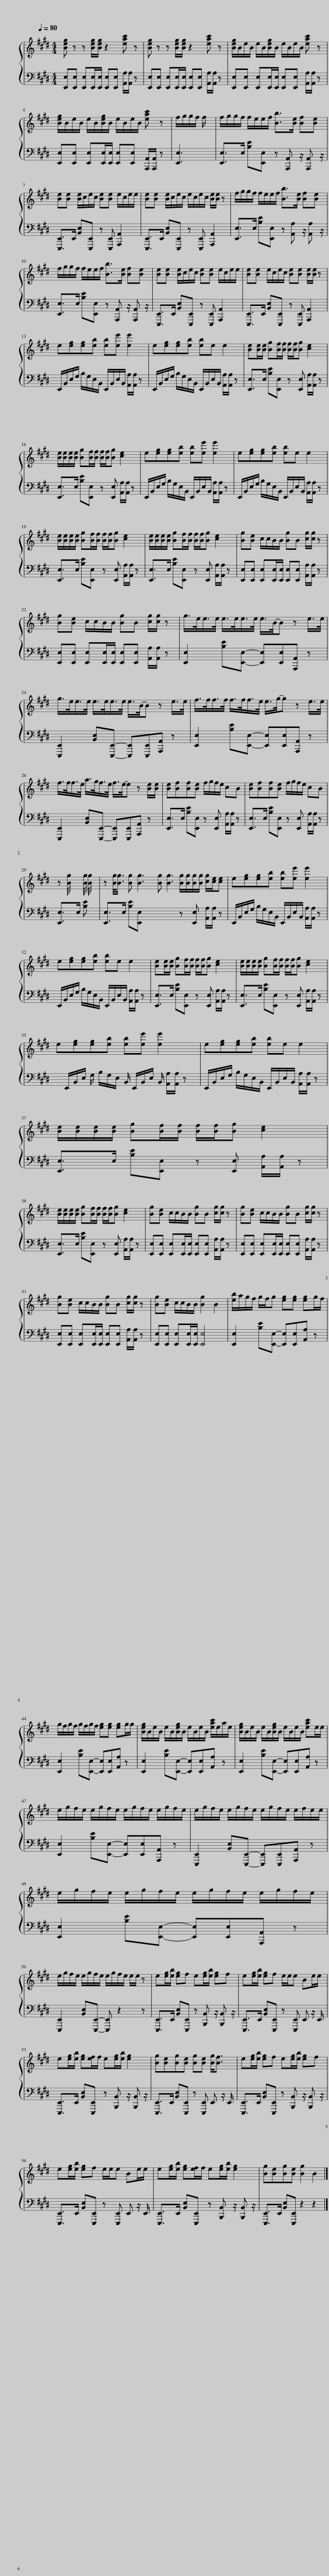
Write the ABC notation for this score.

X:1
%%score { 1 | 2 }
L:1/8
Q:1/4=80
M:4/4
I:linebreak $
K:E
V:1 treble
V:2 bass
V:1
 [Beg] z z [Beg]/[Beg]/ z2 [eac'] z | [Beg] z z [Beg]/[Beg]/ z2 [eac'] z | [Beg]/B/e/B/ e/B/[Beg]/B/ e/B/e/B/ [eac'] z |$ [Beg]/B/e/B/ e/B/[Beg]/B/ e/B/e/B/ [eac'] z | f/g/g/f/ f/ x/ | %5
 f/g/g/f/ f/e/e/f/ [Bb]>[Be] [Bf][Be] |$ [Be][Be] [Be]/c/e/c/ [Be][Be] e/c/e/e/ | [Be][Be] [Be]/c/e/c/ e/c/e/c/ [Be]/[Be]/ z | f/g/g/f/ f/e/e/f/ [Bb]>[Be] [Bf][Be] |$ f/g/g/f/ f/e/e/f/ [Bb]>[Be] [Bf][Be] | %10
 [Be][Be] [Be]/c/e/c/ [Be][Be] e/c/e/e/ | [Be][Be] e/c/e/c/ [Be][Be] [Be]/[Be]/ z |$ e[eg][eg][eb] [eb][ee'] [ee']2 | e[eg][eg][eb] [eb]e e2 | [Be][Be]/[Be]/ [Bg][Bf]/[Bf]/ [Bf]/[Bf]/[Bg] [ce]2 |$ %15
 [Be]/[Be]/[Be]/[Be]/ [Bg][Bf]/[Bf]/ [Bf]/[Bf]/[Bg] [ce]2 | e[eg][eg][eb] [eb][ee'] [ee']2 | e[eg][eg][eb] [eb]e e2 |$ [Be]/[Be]/[Be]/[Be]/ [Bg][Bf]/[Bf]/ [Bf]/[Bf]/[Bg] [ce]2 | [Be]/[Be]/[Be]/[Be]/ [Bg][Bf]/[Bf]/ [Bf]/[Bf]/[Bg] [ce]2 | %20
 [Bg][Be] c/c/B/B/ [Bg]B [cg]/[cg]/ z |$ [Bg][Be] c/c/B/B/ [Bg]B [cg]/[cg]/ z | g/>e/e/>e/ e/>e/e/>e/ e/>B/-B z e/>e/ |$ g/>e/e/>e/ e/>e/e/>e/ e/>B/-B z e/>e/ | f/>f/f/>f/ f/>f/f/>e/ e/>g/-g z e/>e/ |$ %25
 f/>f/f/>e/ a/>g/f/>e/ f/>e/-e z [Be]/[Be]/ | [Be][Bf][Bf][Be] f/g/f/e/ cB | [Be][Bf][Bf][Be] f/g/f/e/ cB |$ z [Bg]/4 x3/4 [Bg]/4 [Bg]/4 x/ | z [Bg]/<[Bg]/ [Bg] [Bg]3 [Bg] [Bg]3 [Bg]/[Bg]/[Bg]/[Bg]/ [cg]/[ce]/[ce] | %30
 e[eg][eg][eb] [eb][ee'] [ee']2 |$ e[eg][eg][eb] [eb]e e2 | [Be][Be]/[Be]/ [Bg][Bf]/[Bf]/ [Bf]/[Bf]/[Bg] [ce]2 | [Be]/[Be]/[Be]/[Be]/ [Bg][Bf]/[Bf]/ [Bf]/[Bf]/[Bg] [ce]2 |$ e[eg][eg][eb] [eb][ee'] [ee']2 x/ | %35
 e[eg][eg][eb] [eb]e e2 |$ [Be]/[Be]/[Be]/[Be]/ [Bg][Bf]/[Bf]/ [Bf]/[Bf]/[Bg] [ce]2 |$ [Be]/[Be]/[Be]/[Be]/ [Bg][Bf]/[Bf]/ [Bf]/[Bf]/[Bg] [ce]2 | [Bg][Be] c/c/B/B/ [Bg]B [cg]/[cg]/ z | [Bg][Be] c/c/B/B/ [Bg]B [cg]/[cg]/ z |$ %40
 [Bg][Be] c/c/B/B/ [Bg]B [cg]/[cg]/ z | [Bg][Be] c/c/B/B/ [Bg]2 B2 | [eb]/a/g/f/ g/f/g [eg][eg] [eg]g/f/ |$ g/f/g/f/ g/f/g/f/ [eg][eg] [eg]g/g/ | [Beg]/B/e/B/ e/B/[Beg]/B/ e/B/e/B/ [eac']/e/a/e/ | %45
 [Beg]/B/e/B/ e/B/[Beg]/B/ e/B/e/B/ [eac']e/e/ |$ e/g/f/e/ e/g/f/e/ e/g/f/e/ e/g/f/e/ | e/g/f/e/ e/g/f/e/ e/g/f/e/ e/f/e/e/ |$ e/g/f/e/ e/g/f/e/ e/g/f/e/ e/g/f/e/ |$ e/g/f/e/ e/g/f/e/ e/g/f/e/ e/e/ z | %50
 e[eg]/[eb]/ [eg]f e[eg]/[eb]/ [eg]f | e[eg]/[eb]/ [eg]f e/e/e Be/e/ |$ e[eg]/[eb]/ [eg][ef]/f/ e[eg]/[eb]/ [eg]2 | [Bg][Be][Bg][Be] [Bg][Be] [Bg]<[Bf] | e[eg]/[eb]/ [eg]f e[eg]/[eb]/ [eg]f |$ %55
 e[eg]/[eb]/ [eg]f e/e/e Be/e/ | e[eg]/[eb]/ [eg][ef]/f/ e[eg]/[eb]/ [eg]2 | [Bg][Be][Bg][Be] [Bg]2 B2 |] %58
V:2
 [E,,E,][E,,E,] [E,,E,][E,,E,]/[E,,E,]/ [E,,E,][E,,E,] [A,,A,]/[A,,A,]/ z | [E,,E,][E,,E,] [E,,E,][E,,E,]/[E,,E,]/ [E,,E,][E,,E,] [A,,A,]/[A,,A,]/ z | [E,,E,][E,,E,] [E,,E,][E,,E,]/[E,,E,]/ [E,,E,][E,,E,] [A,,A,]/[A,,A,]/ z |$ [E,,E,][E,,E,] [E,,E,][E,,E,]/[E,,E,]/ [E,,E,][E,,E,] [A,,,A,,]/[A,,,A,,]/ z | [E,,E,]3 | %5
 [E,,E,]>E, [B,E][E,,E,] z [A,,,A,,] z/ [A,,,A,,] z/ |$ [E,,,E,,]>E,, [B,,E,][E,,,E,,] z [E,,,E,,] [A,,,A,,]2 | [E,,,E,,]>E,, [B,,E,][E,,,E,,] z [E,,,E,,] [A,,,A,,]2 | [E,,E,]>E, [B,E][E,,E,] z [A,,A,] z/ [A,,A,] z/ |$ [E,,E,]>E, [B,E][E,,E,] z [A,,,A,,] z/ [A,,,A,,] z/ | %10
 [E,,,E,,]>E,, [B,,E,][E,,,E,,] z [E,,,E,,] [A,,,A,,]2 | [E,,,E,,]>E,, [B,,E,][E,,,E,,] z [E,,,E,,] [A,,,A,,]2 |$ E,,/B,,/E,/G,/ B,/G,/E,/B,,/ E,,/B,,/E,/B,,/ [A,,A,]/[A,,A,]/ z | E,,/B,,/E,/G,/ B,/G,/E,/B,,/ E,,/B,,/E,/B,,/ [A,,A,]/[A,,A,]/ z | [E,,E,]>E, [B,E][E,,E,] z [E,,E,] [A,,A,]/[A,,A,]/ z |$ %15
 [E,,E,]>E, [B,E][E,,E,] z [E,,E,] [A,,A,]/[A,,A,]/ z | E,,/B,,/E,/G,/ B,/G,/E,/B,,/ E,,/B,,/E,/B,,/ [A,,A,]/[A,,A,]/ z | E,,/B,,/E,/G,/ B,/G,/E,/B,,/ E,,/B,,/E,/B,,/ [A,,A,]/[A,,A,]/ z |$ [E,,E,]>E, [B,E][E,,E,] z [E,,E,] [A,,A,]/[A,,A,]/ z | [E,,E,]>E, [B,E][E,,E,] z [E,,E,] [A,,A,]/[A,,A,]/ z | %20
 [E,,E,][E,,E,] [E,,E,][E,,E,]/[E,,E,]/ [E,,E,][E,,E,] [A,,A,]/[A,,A,]/ z |$ [E,,E,][E,,E,] [E,,E,][E,,E,]/[E,,E,]/ [E,,E,][E,,E,] [A,,A,]/[A,,A,]/ z | [E,,E,]2 [B,E][E,,E,]- [E,,E,][E,,E,][A,,,A,,] z |$ [E,,,E,,]2 [B,,E,][E,,,E,,]- [E,,,E,,][E,,,E,,][A,,,A,,] z | [E,,E,]2 [B,E][E,,E,]- [E,,E,][E,,E,][A,,,A,,] z |$ %25
 [E,,,E,,]2 [B,,E,][E,,,E,,]- [E,,,E,,][E,,,E,,][A,,,A,,] z | [E,,E,]>E, [B,E][E,,E,] z [E,,E,] [A,,A,]/[A,,A,]/ z | [E,,E,]>E, [B,E][E,,E,] z [E,,E,] [A,,A,]/[A,,A,]/ z |$ [E,,E,]>E, [B,E] | [E,,E,]>E, [B,E][E,,E,] x6 z [E,,E,] [A,,A,]/[A,,A,]/ z | %30
 E,,/B,,/E,/G,/ B,/G,/E,/B,,/ E,,/B,,/E,/B,,/ [A,,A,]/[A,,A,]/ z |$ E,,/B,,/E,/G,/ B,/G,/E,/B,,/ E,,/B,,/E,/B,,/ [A,,A,]/[A,,A,]/ z | [E,,E,]>E, [B,E][E,,E,] z [E,,E,] [A,,A,]/[A,,A,]/ z | [E,,E,]>E, [B,E][E,,E,] z [E,,E,] [A,,A,]/[A,,A,]/ z |$ x/ E,,/B,,/E,/ G,/ B,/G,/E,/ B,,/ E,,/B,,/E,/ B,,/ [A,,A,]/[A,,A,]/ z | %35
 E,,/B,,/E,/G,/ B,/G,/E,/B,,/ E,,/B,,/E,/B,,/ [A,,A,]/[A,,A,]/ z |$ [E,,E,]>E, [B,E][E,,E,] z [E,,E,] [A,,A,]/[A,,A,]/ z |$ [E,,E,]>E, [B,E][E,,E,] z [E,,E,] [A,,A,]/[A,,A,]/ z | [E,,E,][E,,E,] [E,,E,][E,,E,]/[E,,E,]/ [E,,E,][E,,E,] [A,,A,]/[A,,A,]/ z | [E,,E,][E,,E,] [E,,E,][E,,E,]/[E,,E,]/ [E,,E,][E,,E,] [A,,A,]/[A,,A,]/ z |$ %40
 [E,,E,][E,,E,] [E,,E,][E,,E,]/[E,,E,]/ [E,,E,][E,,E,] [A,,A,]/[A,,A,]/ z | [E,,E,][E,,E,] [E,,E,][E,,E,]/[E,,E,]/ [E,,E,]4 | [E,,E,]2 [B,E][E,,E,]- [E,,E,][E,,E,][A,,A,] z |$ [E,,E,]2 [B,E][E,,E,]- [E,,E,][E,,E,][A,,A,] z | [E,,E,]2 [B,E][E,,E,]- [E,,E,][E,,E,][A,,A,] z | %45
 [E,,E,]2 [B,E][E,,E,]- [E,,E,][E,,E,][A,,A,] z |$ [E,,E,]2 [B,E][E,,E,]- [E,,E,][E,,E,][A,,,A,,] z | [E,,,E,,]2 [B,,E,][E,,,E,,]- [E,,,E,,][E,,,E,,][A,,,A,,] z |$ [E,,E,]2 [B,E][E,,E,]- [E,,E,][E,,E,][A,,,A,,] z |$ [E,,,E,,]2 [B,,E,][E,,,E,,]- [E,,,E,,] z2 z | %50
 [E,,,E,,]>E,, [B,,E,][E,,,E,,] z [B,,,B,,] z/ [B,,,B,,] z/ | [E,,,E,,]>E,, [B,,E,][E,,,E,,] z [E,,,E,,] E,, z/ E,,/ |$ [E,,,E,,]>E,, [B,,E,][E,,,E,,] z [B,,,B,,] z/ [B,,,B,,] z/ | [E,,,E,,]>E,, [B,,E,][E,,,E,,] z [E,,,E,,] E,, z/ E,,/ | [E,,,E,,]>E,, [B,,E,][E,,,E,,] z [B,,,B,,] z/ [B,,,B,,] z/ |$ %55
 [E,,,E,,]>E,, [B,,E,][E,,,E,,] z [E,,,E,,] E,, z/ E,,/ | [E,,,E,,]>E,, [B,,E,][E,,,E,,] z [B,,,B,,] z/ [B,,,B,,] z/ | [E,,,E,,]>E,, [B,,E,][E,,,E,,] z2 z2 |] %58
